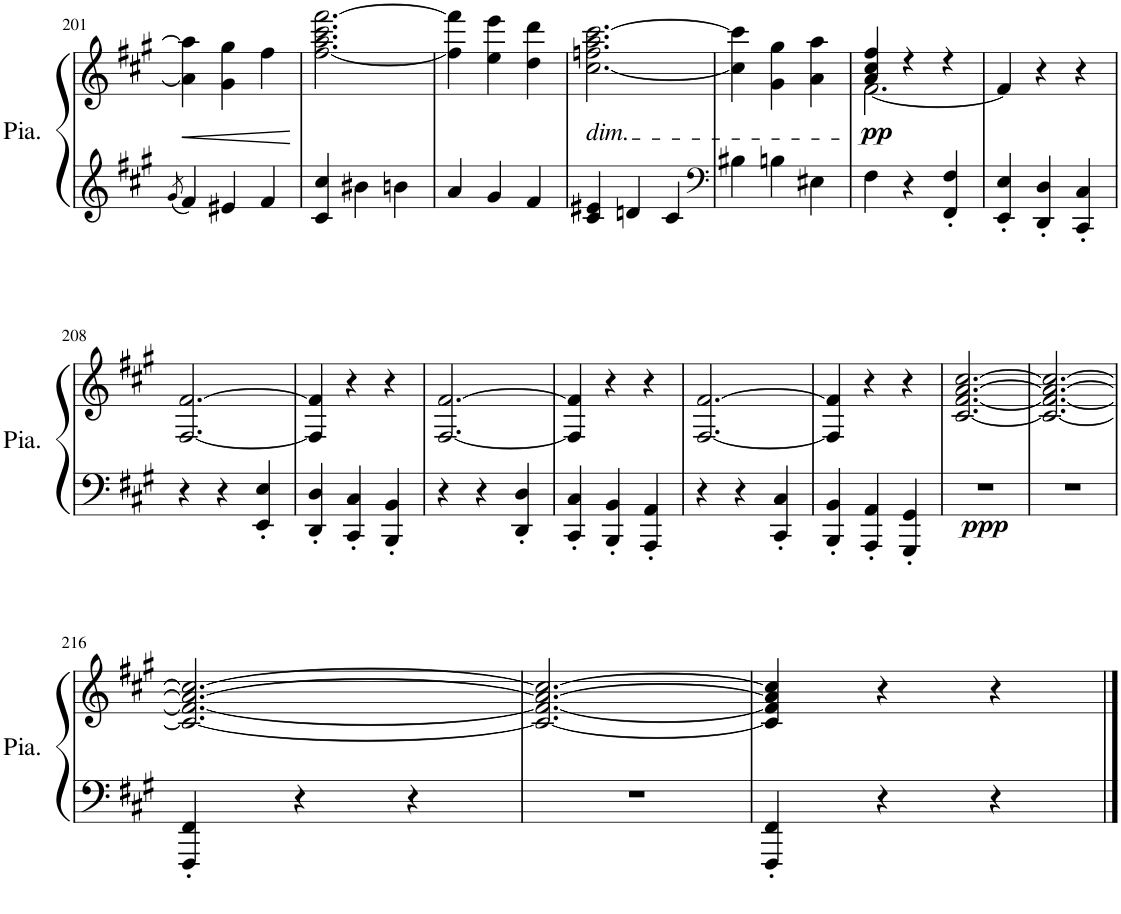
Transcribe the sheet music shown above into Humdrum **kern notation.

**kern	**kern	**dynam
*part1	*part1	*part1
*staff2	*staff1	*staff1/2
*I"Piano	*	*
*I'Pia.	*	*
!!LO:PB:g=z
*clefG2	*clefG2	*
*k[f#c#g#]	*k[f#c#g#]	*
*M3/4	*M3/4	*
=201	=201	=201
8qg#/	.	.
!	!	!LO:HP:b
4f#/	4a\] 4aa\]	<
4e#X/	4g#\ 4gg#\	.
4f#/	4ff#\	.
.	.	[
=202	=202	=202
4c#/ 4cc#/	[2.ff#\ 2.aa\ 2.ccc#\ [2.fff#\	.
4b#X\	.	.
4bn\	.	.
=203	=203	=203
4a/	4ff#\] 4fff#\]	.
4g#/	4ee\ 4eee\	.
4f#/	4dd\ 4ddd\	.
=204	=204	=204
!	!LO:TX:b:i:t=dim.	!
4c#/ 4e#X/	[2.cc#\ 2.ffn\ 2.aa\ [2.ccc#\	.
4dn/	.	.
4c#/	.	.
=205	=205	=205
*clefF4	*	*
4B#X\	4cc#\] 4ccc#\]	.
4Bn\	4g#\ 4gg#\	.
4E#X\	4a\ 4aa\	.
=206	=206	=206
*	*^	*
!	!	!	!LO:DY:b
4F#\	4a/ 4cc#/ 4ff#/	[2.f#\	pp
4r	4r	.	.
4FF#/' 4F#/'	4r	.	.
*	*v	*v	*
=207	=207	=207
4EE/' 4E/'	4f#/]	.
4DD/' 4D/'	4r	.
4CC#/' 4C#/'	4r	.
!!LO:LB:g=z
=208	=208	=208
4r	[2.F#/ [2.f#/	.
4r	.	.
4EE/' 4E/'	.	.
=209	=209	=209
4DD/' 4D/'	4F#/] 4f#/]	.
4CC#/' 4C#/'	4r	.
4BBB/' 4BB/'	4r	.
=210	=210	=210
4r	[2.F#/ [2.f#/	.
4r	.	.
4DD/' 4D/'	.	.
=211	=211	=211
4CC#/' 4C#/'	4F#/] 4f#/]	.
4BBB/' 4BB/'	4r	.
4AAA/' 4AA/'	4r	.
=212	=212	=212
4r	[2.F#/ [2.f#/	.
4r	.	.
4CC#/' 4C#/'	.	.
=213	=213	=213
4BBB/' 4BB/'	4F#/] 4f#/]	.
4AAA/' 4AA/'	4r	.
4GGG#/' 4GG#/'	4r	.
=214	=214	=214
!	!	!LO:DY:b=2
2.r	[2.c#/ [2.f#/ [2.a/ [2.cc#/	ppp
=215	=215	=215
2.r	2.c#/_ 2.f#/_ 2.a/_ 2.cc#/_	.
!!LO:LB:g=z
=216	=216	=216
4FFF#/' 4FF#/'	2.c#/_ 2.f#/_ 2.a/_ 2.cc#/_	.
4r	.	.
4r	.	.
=217	=217	=217
2.r	2.c#/_ 2.f#/_ 2.a/_ 2.cc#/_	.
=218	=218	=218
4FFF#/' 4FF#/'	4c#/] 4f#/] 4a/] 4cc#/]	.
4r	4r	.
4r	4r	.
==	==	==
*-	*-	*-
